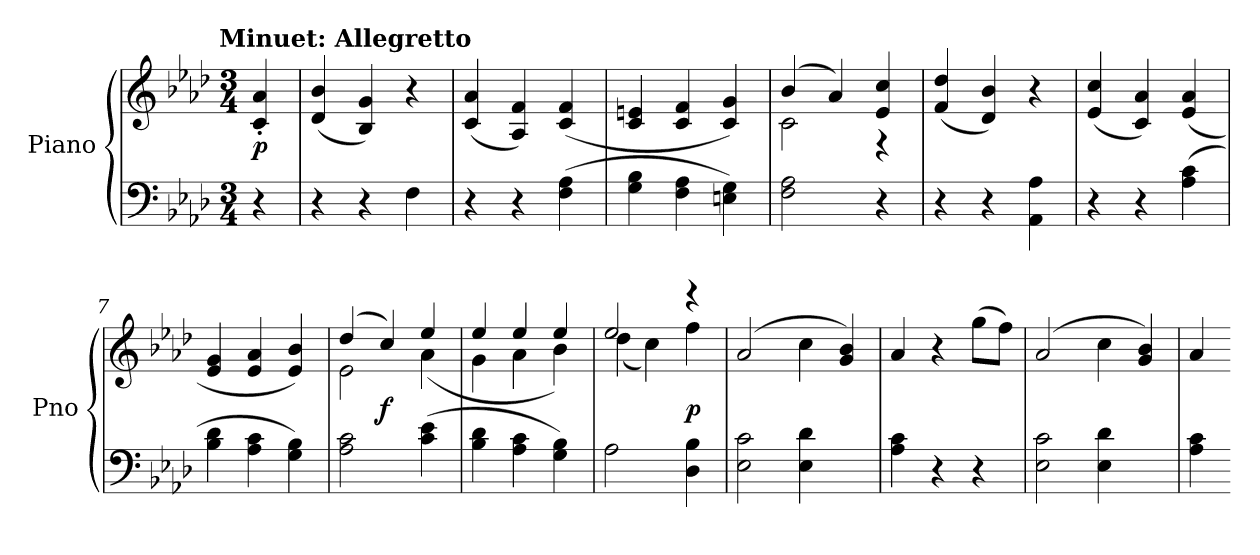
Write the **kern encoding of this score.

**kern	**kern	**dynam
*part1	*part1	*part1
*staff2	*staff1	*staff1/2
*I"Piano	*	*
*I'Pno	*	*
*clefF4	*clefG2	*
*k[b-e-a-d-]	*k[b-e-a-d-]	*
*f:	*f:	*
!!LO:TX:omd:t=Minuet&colon; Allegretto
*M3/4	*M3/4	*
*MM192	*MM192	*
=	=	=
4r	4c'/ 4a-'/	p
=1	=1	=1
4r	(4d-/ 4b-/	.
4r	4B-/ 4g/)	.
4F\	4r	.
=2	=2	=2
4r	(4c/ 4a-/	.
4r	4A-/ 4f/)	.
(4F\ 4A-\	(4c/ 4f/	.
=3	=3	=3
4G\ 4B-\	4c/ 4en/	.
4F\ 4A-\	4c/ 4f/	.
4En\ 4G\)	4c/ 4g/)	.
=4	=4	=4
*	*^	*
2F\ 2A-\	(4b-/	2c\	.
.	4a-/)	.	.
4r	4e-/ 4cc/	4r	.
*	*v	*v	*
=5	=5	=5
4r	(4f/ 4dd-/	.
4r	4d-/ 4b-/)	.
4AA-\ 4A-\	4r	.
=6	=6	=6
4r	(4e-/ 4cc/	.
4r	4c/ 4a-/)	.
(4A-\ 4c\	(4e-/ 4a-/	.
=7	=7	=7
4B-\ 4d-\	4e-/ 4g/	.
4A-\ 4c\	4e-/ 4a-/	.
4G\ 4B-\)	4e-/ 4b-/)	.
=8	=8	=8
*	*^	*
2A-\ 2c\	(4dd-/	2e-\	.
.	4cc/)	.	f
(4c\ 4e-\	4ee-/	(4a-\	.
=9	=9	=9	=9
4B-\ 4d-\	4ee-/	4g\	.
4A-\ 4c\	4ee-/	4a-\	.
4G\ 4B-\)	4ee-/	4b-\)	.
=10	=10	=10	=10
2A-\	2ee-/	(4dd-\	.
.	.	4cc\)	.
4D-\ 4B-\	4r	4ff\	p
*	*v	*v	*
=11	=11	=11
2E-\ 2c\	(2a-/	.
4E-\ 4d-\	4cc	.
4ryy	4g/ 4b-/)	.
=12	=12	=12
4A-\ 4c\	4a-/	.
4r	4r	.
4r	(8gg\L	.
.	8ff\J)	.
=13	=13	=13
2E-\ 2c\	(2a-/	.
4E-\ 4d-\	4cc	.
4ryy	4g/ 4b-/)	.
=14	=14	=14
4A-\ 4c\	4a-/	.
=-	=-	=-
*-	*-	*-
